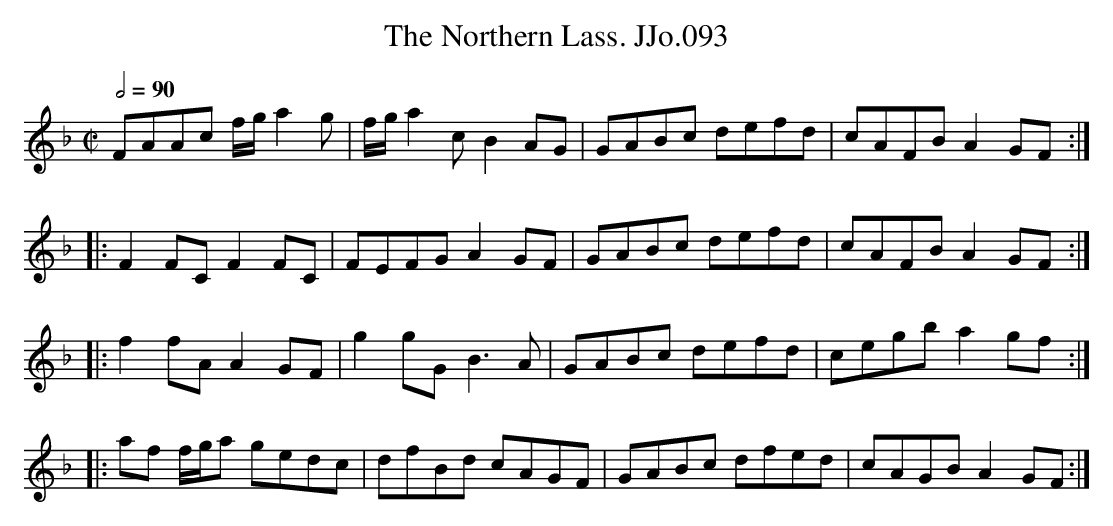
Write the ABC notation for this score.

X:1
T:Northern Lass. JJo.093, The
M:C|
L:1/8
Q:2/4=90
K:F
FAAc f/g/a2g | f/g/a2c B2AG | GABc defd | cAFB A2GF :|
|: F2FC F2FC | FEFG A2GF | GABc defd | cAFB A2GF :|
|: f2fA A2GF | g2gG B3A | GABc defd | cegb a2gf :|
|: af f/g/a gedc | dfBd cAGF | GABc dfed | cAGB A2GF :|
